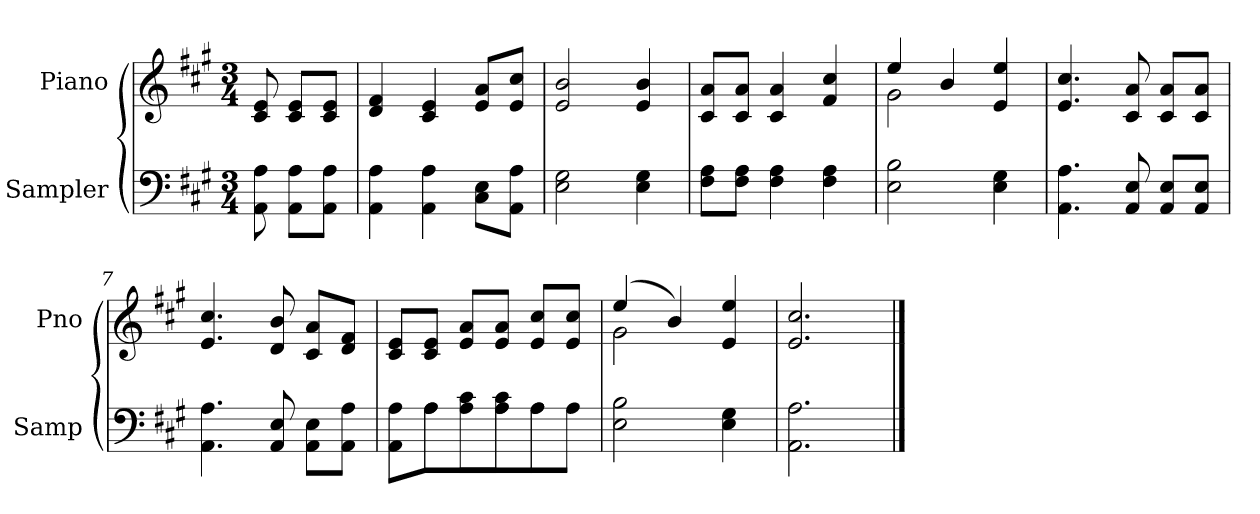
**kern	**kern
*part2	*part1
*staff2	*staff1
*I"Sampler	*I"Piano
*I'Samp	*I'Pno
*clefF4	*clefG2
*k[f#c#g#]	*k[f#c#g#]
*A:	*A:
*M3/4	*M3/4
=1	=1
8AA 8A	8c# 8e
8AA\ 8A\L	8c#/ 8e/L
8AA\ 8A\J	8c#/ 8e/J
=2	=2
4AA 4A	4d 4f#
4AA 4A	4c# 4e
8C#\ 8E\L	8e/ 8a/L
8AA\ 8A\J	8e/ 8cc#/J
=3	=3
2E 2G#	2e 2b
4E 4G#	4e 4b
=4	=4
8F#\ 8A\L	8c#/ 8a/L
8F#\ 8A\J	8c#/ 8a/J
4F# 4A	4c# 4a
4F# 4A	4f# 4cc#
=5	=5
*	*^
2E 2B	4ee/	2g#
.	4b/	.
4E 4G#	4e 4ee	4ryy
*	*v	*v
=6	=6
4.AA 4.A	4.e 4.cc#
8AA 8E	8c# 8a
8AA/ 8E/L	8c#/ 8a/L
8AA/ 8E/J	8c#/ 8a/J
=7	=7
4.AA 4.A	4.e 4.cc#
8AA 8E	8d 8b
8AA\ 8E\L	8c#/ 8a/L
8AA\ 8A\J	8d/ 8f#/J
=8	=8
*^	*
8AA\ 8A\L	8ryy	8c#/ 8e/L
8A\J	8A\L	8c#/ 8e/J
8A\ 8c#\L	8ryy	8e/ 8a/L
8A\ 8c#\J	8A\	8e/ 8a/J
8A\L	8A\J	8e/ 8cc#/L
8A\J	8ryy	8e/ 8cc#/J
*v	*v	*
=9	=9
*	*^
2E 2B	(4ee/	2g#
.	4b/)	.
4E 4G#	4e 4ee	4ryy
*	*v	*v
=10	=10
2.AA 2.A	2.e 2.cc#
==	==
*-	*-
